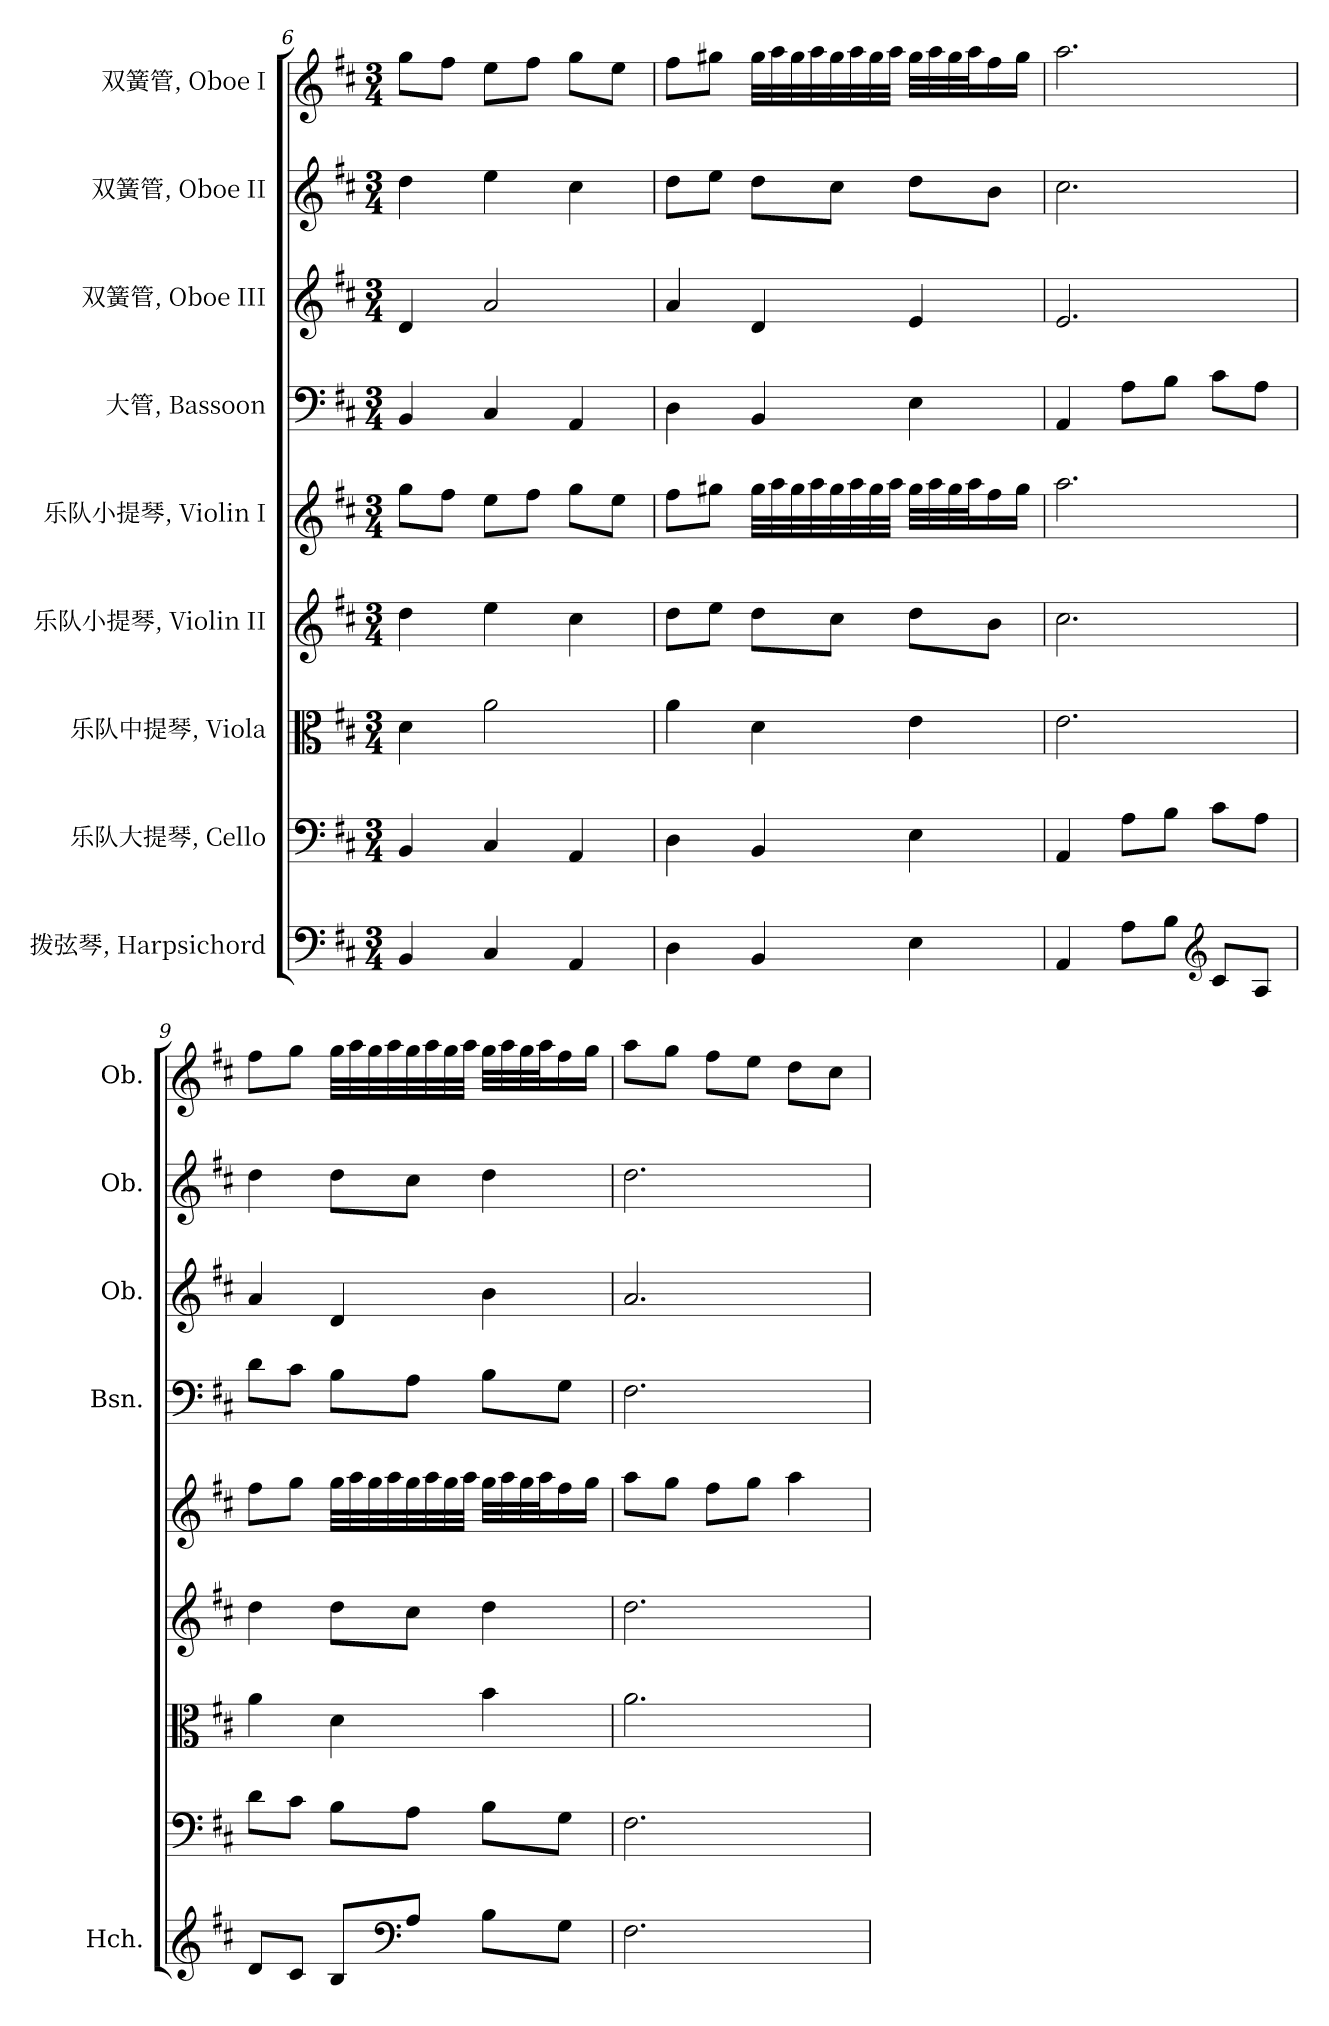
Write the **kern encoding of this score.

**kern	**kern	**kern	**kern	**kern	**kern	**kern	**kern	**kern
*part9	*part8	*part7	*part6	*part5	*part4	*part3	*part2	*part1
*staff9	*staff8	*staff7	*staff6	*staff5	*staff4	*staff3	*staff2	*staff1
*I"拨弦琴, Harpsichord	*I"乐队大提琴, Cello	*I"乐队中提琴, Viola	*I"乐队小提琴, Violin II	*I"乐队小提琴, Violin I	*I"大管, Bassoon	*I"双簧管, Oboe III	*I"双簧管, Oboe II	*I"双簧管, Oboe I
*I'Hch.	*	*	*	*	*I'Bsn.	*I'Ob.	*I'Ob.	*I'Ob.
*clefF4	*clefF4	*clefC3	*clefG2	*clefG2	*clefF4	*clefG2	*clefG2	*clefG2
*k[f#c#]	*k[f#c#]	*k[f#c#]	*k[f#c#]	*k[f#c#]	*k[f#c#]	*k[f#c#]	*k[f#c#]	*k[f#c#]
*M3/4	*M3/4	*M3/4	*M3/4	*M3/4	*M3/4	*M3/4	*M3/4	*M3/4
=6	=6	=6	=6	=6	=6	=6	=6	=6
4BB/	4BB/	4d\	4dd\	8gg\L	4BB/	4d/	4dd\	8gg\L
.	.	.	.	8ff#\J	.	.	.	8ff#\J
4C#/	4C#/	2a\	4ee\	8ee\L	4C#/	2a/	4ee\	8ee\L
.	.	.	.	8ff#\J	.	.	.	8ff#\J
4AA/	4AA/	.	4cc#\	8gg\L	4AA/	.	4cc#\	8gg\L
.	.	.	.	8ee\J	.	.	.	8ee\J
=7	=7	=7	=7	=7	=7	=7	=7	=7
4D\	4D\	4a\	8dd\L	8ff#\L	4D\	4a/	8dd\L	8ff#\L
.	.	.	8ee\J	8gg#X\J	.	.	8ee\J	8gg#X\J
4BB/	4BB/	4d\	8dd\L	32gg#\LLL	4BB/	4d/	8dd\L	32gg#\LLL
.	.	.	.	32aa\	.	.	.	32aa\
.	.	.	.	32gg#\	.	.	.	32gg#\
.	.	.	.	32aa\	.	.	.	32aa\
.	.	.	8cc#\J	32gg#\	.	.	8cc#\J	32gg#\
.	.	.	.	32aa\	.	.	.	32aa\
.	.	.	.	32gg#\	.	.	.	32gg#\
.	.	.	.	32aa\JJJ	.	.	.	32aa\JJJ
4E\	4E\	4e\	8dd\L	32gg#\LLL	4E\	4e/	8dd\L	32gg#\LLL
.	.	.	.	32aa\	.	.	.	32aa\
.	.	.	.	32gg#\	.	.	.	32gg#\
.	.	.	.	32aa\J	.	.	.	32aa\J
.	.	.	8b\J	16ff#\	.	.	8b\J	16ff#\
.	.	.	.	16gg#\JJ	.	.	.	16gg#\JJ
!!LO:PB:g=z
=8	=8	=8	=8	=8	=8	=8	=8	=8
4AA/	4AA/	2.e\	2.cc#\	2.aa\	4AA/	2.e/	2.cc#\	2.aa\
8A\L	8A\L	.	.	.	8A\L	.	.	.
8B\J	8B\J	.	.	.	8B\J	.	.	.
*clefG2	*	*	*	*	*	*	*	*
8c#/L	8c#\L	.	.	.	8c#\L	.	.	.
8A/J	8A\J	.	.	.	8A\J	.	.	.
=9	=9	=9	=9	=9	=9	=9	=9	=9
8d/L	8d\L	4a\	4dd\	8ff#\L	8d\L	4a/	4dd\	8ff#\L
8c#/J	8c#\J	.	.	8gg\J	8c#\J	.	.	8gg\J
8B/L	8B\L	4d\	8dd\L	32gg\LLL	8B\L	4d/	8dd\L	32gg\LLL
.	.	.	.	32aa\	.	.	.	32aa\
.	.	.	.	32gg\	.	.	.	32gg\
.	.	.	.	32aa\	.	.	.	32aa\
*clefF4	*	*	*	*	*	*	*	*
8A/J	8A\J	.	8cc#\J	32gg\	8A\J	.	8cc#\J	32gg\
.	.	.	.	32aa\	.	.	.	32aa\
.	.	.	.	32gg\	.	.	.	32gg\
.	.	.	.	32aa\JJJ	.	.	.	32aa\JJJ
8B\L	8B\L	4b\	4dd\	32gg\LLL	8B\L	4b\	4dd\	32gg\LLL
.	.	.	.	32aa\	.	.	.	32aa\
.	.	.	.	32gg\	.	.	.	32gg\
.	.	.	.	32aa\J	.	.	.	32aa\J
8G\J	8G\J	.	.	16ff#\	8G\J	.	.	16ff#\
.	.	.	.	16gg\JJ	.	.	.	16gg\JJ
=10	=10	=10	=10	=10	=10	=10	=10	=10
2.F#\	2.F#\	2.a\	2.dd\	8aa\L	2.F#\	2.a/	2.dd\	8aa\L
.	.	.	.	8gg\J	.	.	.	8gg\J
.	.	.	.	8ff#\L	.	.	.	8ff#\L
.	.	.	.	8gg\J	.	.	.	8ee\J
.	.	.	.	4aa\	.	.	.	8dd\L
.	.	.	.	.	.	.	.	8cc#\J
=	=	=	=	=	=	=	=	=
*-	*-	*-	*-	*-	*-	*-	*-	*-
